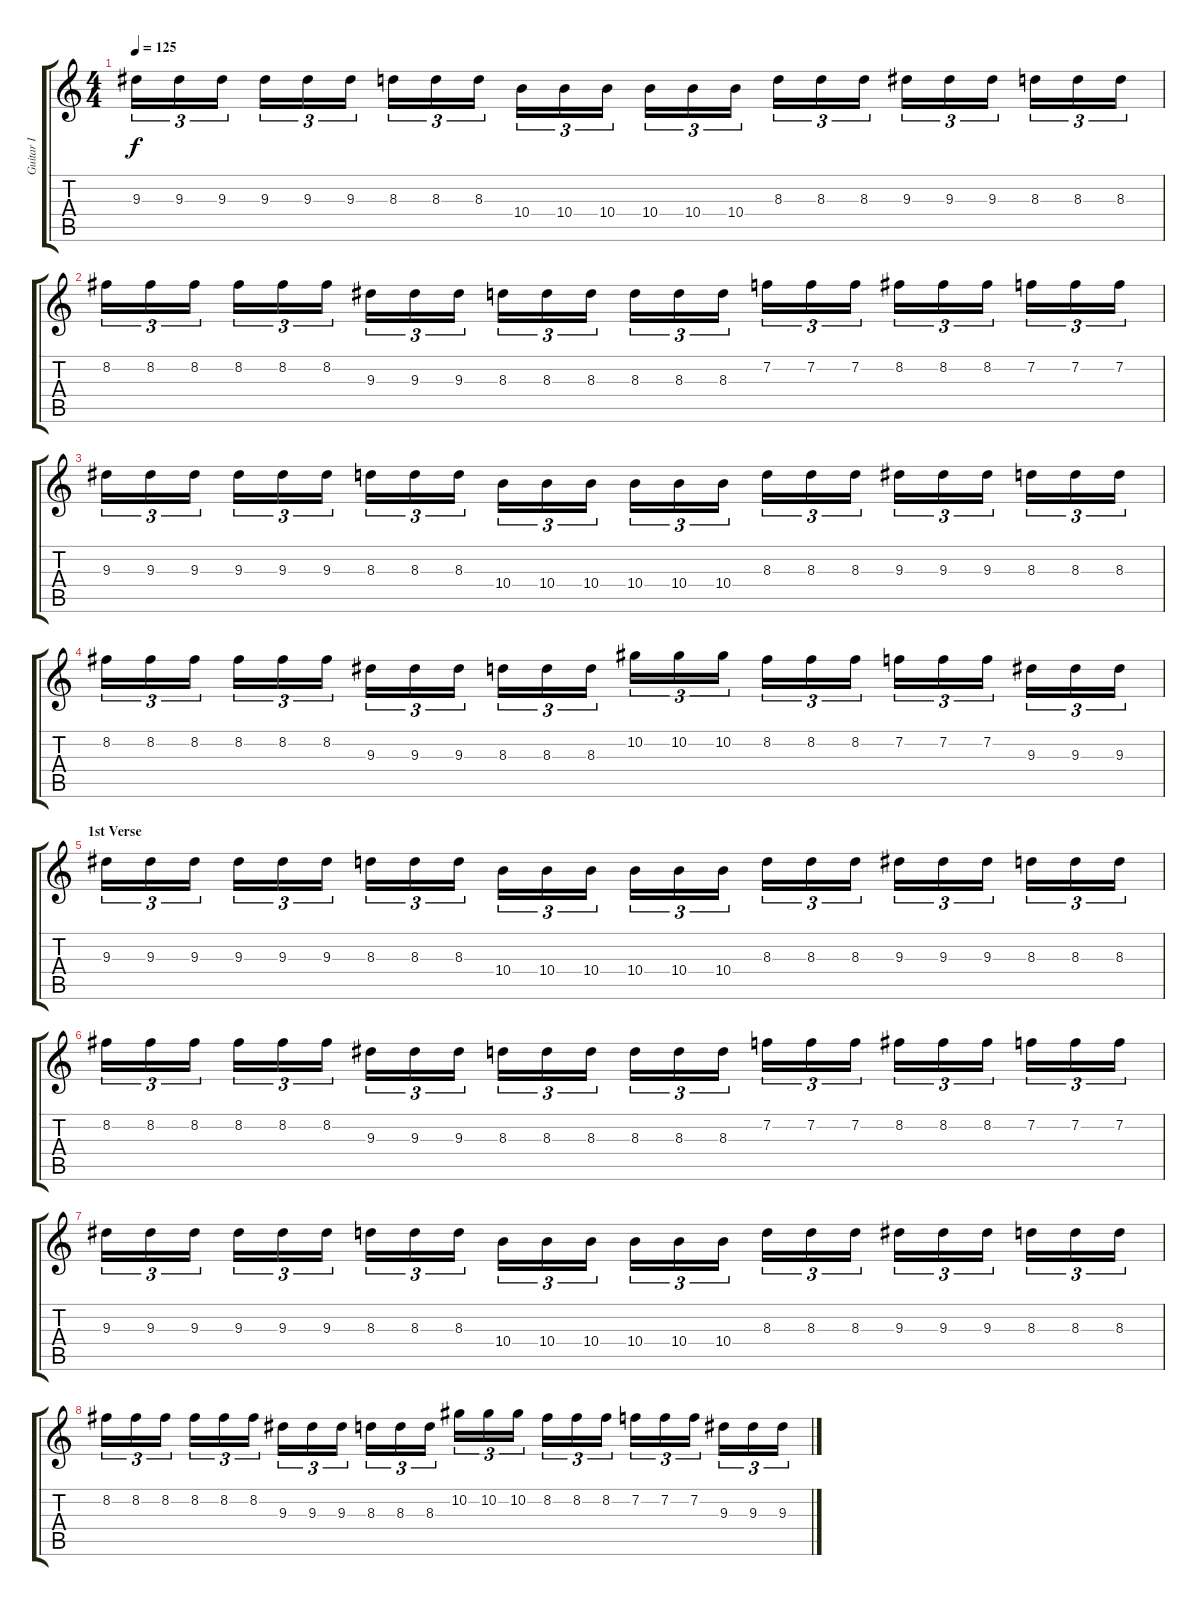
\track ("Guitar I" "Guitar I") {instrument distortionguitar}
\staff {score tabs}
\tuning (Eb4 Bb3 Gb3 Db3 Ab2 Eb2) {hide}
\ts (4 4)
\tempo 125
\clef g2
\ks c
9.3.16{tu (3 2) dy f} 9.3.16{tu (3 2)} 9.3.16{tu (3 2)} 9.3.16{tu (3 2)} 9.3.16{tu (3 2)} 9.3.16{tu (3 2)} 8.3.16{tu (3 2)} 8.3.16{tu (3 2)} 8.3.16{tu (3 2)} 10.4.16{tu (3 2)} 10.4.16{tu (3 2)} 10.4.16{tu (3 2)} 10.4.16{tu (3 2)} 10.4.16{tu (3 2)} 10.4.16{tu (3 2)} 8.3.16{tu (3 2)} 8.3.16{tu (3 2)} 8.3.16{tu (3 2)} 9.3.16{tu (3 2)} 9.3.16{tu (3 2)} 9.3.16{tu (3 2)} 8.3.16{tu (3 2)} 8.3.16{tu (3 2)} 8.3.16{tu (3 2)} |
8.2.16{tu (3 2)} 8.2.16{tu (3 2)} 8.2.16{tu (3 2)} 8.2.16{tu (3 2)} 8.2.16{tu (3 2)} 8.2.16{tu (3 2)} 9.3.16{tu (3 2)} 9.3.16{tu (3 2)} 9.3.16{tu (3 2)} 8.3.16{tu (3 2)} 8.3.16{tu (3 2)} 8.3.16{tu (3 2)} 8.3.16{tu (3 2)} 8.3.16{tu (3 2)} 8.3.16{tu (3 2)} 7.2.16{tu (3 2)} 7.2.16{tu (3 2)} 7.2.16{tu (3 2)} 8.2.16{tu (3 2)} 8.2.16{tu (3 2)} 8.2.16{tu (3 2)} 7.2.16{tu (3 2)} 7.2.16{tu (3 2)} 7.2.16{tu (3 2)} |
9.3.16{tu (3 2)} 9.3.16{tu (3 2)} 9.3.16{tu (3 2)} 9.3.16{tu (3 2)} 9.3.16{tu (3 2)} 9.3.16{tu (3 2)} 8.3.16{tu (3 2)} 8.3.16{tu (3 2)} 8.3.16{tu (3 2)} 10.4.16{tu (3 2)} 10.4.16{tu (3 2)} 10.4.16{tu (3 2)} 10.4.16{tu (3 2)} 10.4.16{tu (3 2)} 10.4.16{tu (3 2)} 8.3.16{tu (3 2)} 8.3.16{tu (3 2)} 8.3.16{tu (3 2)} 9.3.16{tu (3 2)} 9.3.16{tu (3 2)} 9.3.16{tu (3 2)} 8.3.16{tu (3 2)} 8.3.16{tu (3 2)} 8.3.16{tu (3 2)} |
8.2.16{tu (3 2)} 8.2.16{tu (3 2)} 8.2.16{tu (3 2)} 8.2.16{tu (3 2)} 8.2.16{tu (3 2)} 8.2.16{tu (3 2)} 9.3.16{tu (3 2)} 9.3.16{tu (3 2)} 9.3.16{tu (3 2)} 8.3.16{tu (3 2)} 8.3.16{tu (3 2)} 8.3.16{tu (3 2)} 10.2.16{tu (3 2)} 10.2.16{tu (3 2)} 10.2.16{tu (3 2)} 8.2.16{tu (3 2)} 8.2.16{tu (3 2)} 8.2.16{tu (3 2)} 7.2.16{tu (3 2)} 7.2.16{tu (3 2)} 7.2.16{tu (3 2)} 9.3.16{tu (3 2)} 9.3.16{tu (3 2)} 9.3.16{tu (3 2)} |
\section ("" "1st Verse")
9.3.16{tu (3 2)} 9.3.16{tu (3 2)} 9.3.16{tu (3 2)} 9.3.16{tu (3 2)} 9.3.16{tu (3 2)} 9.3.16{tu (3 2)} 8.3.16{tu (3 2)} 8.3.16{tu (3 2)} 8.3.16{tu (3 2)} 10.4.16{tu (3 2)} 10.4.16{tu (3 2)} 10.4.16{tu (3 2)} 10.4.16{tu (3 2)} 10.4.16{tu (3 2)} 10.4.16{tu (3 2)} 8.3.16{tu (3 2)} 8.3.16{tu (3 2)} 8.3.16{tu (3 2)} 9.3.16{tu (3 2)} 9.3.16{tu (3 2)} 9.3.16{tu (3 2)} 8.3.16{tu (3 2)} 8.3.16{tu (3 2)} 8.3.16{tu (3 2)} |
8.2.16{tu (3 2)} 8.2.16{tu (3 2)} 8.2.16{tu (3 2)} 8.2.16{tu (3 2)} 8.2.16{tu (3 2)} 8.2.16{tu (3 2)} 9.3.16{tu (3 2)} 9.3.16{tu (3 2)} 9.3.16{tu (3 2)} 8.3.16{tu (3 2)} 8.3.16{tu (3 2)} 8.3.16{tu (3 2)} 8.3.16{tu (3 2)} 8.3.16{tu (3 2)} 8.3.16{tu (3 2)} 7.2.16{tu (3 2)} 7.2.16{tu (3 2)} 7.2.16{tu (3 2)} 8.2.16{tu (3 2)} 8.2.16{tu (3 2)} 8.2.16{tu (3 2)} 7.2.16{tu (3 2)} 7.2.16{tu (3 2)} 7.2.16{tu (3 2)} |
9.3.16{tu (3 2)} 9.3.16{tu (3 2)} 9.3.16{tu (3 2)} 9.3.16{tu (3 2)} 9.3.16{tu (3 2)} 9.3.16{tu (3 2)} 8.3.16{tu (3 2)} 8.3.16{tu (3 2)} 8.3.16{tu (3 2)} 10.4.16{tu (3 2)} 10.4.16{tu (3 2)} 10.4.16{tu (3 2)} 10.4.16{tu (3 2)} 10.4.16{tu (3 2)} 10.4.16{tu (3 2)} 8.3.16{tu (3 2)} 8.3.16{tu (3 2)} 8.3.16{tu (3 2)} 9.3.16{tu (3 2)} 9.3.16{tu (3 2)} 9.3.16{tu (3 2)} 8.3.16{tu (3 2)} 8.3.16{tu (3 2)} 8.3.16{tu (3 2)} |
8.2.16{tu (3 2)} 8.2.16{tu (3 2)} 8.2.16{tu (3 2)} 8.2.16{tu (3 2)} 8.2.16{tu (3 2)} 8.2.16{tu (3 2)} 9.3.16{tu (3 2)} 9.3.16{tu (3 2)} 9.3.16{tu (3 2)} 8.3.16{tu (3 2)} 8.3.16{tu (3 2)} 8.3.16{tu (3 2)} 10.2.16{tu (3 2)} 10.2.16{tu (3 2)} 10.2.16{tu (3 2)} 8.2.16{tu (3 2)} 8.2.16{tu (3 2)} 8.2.16{tu (3 2)} 7.2.16{tu (3 2)} 7.2.16{tu (3 2)} 7.2.16{tu (3 2)} 9.3.16{tu (3 2)} 9.3.16{tu (3 2)} 9.3.16{tu (3 2)}
